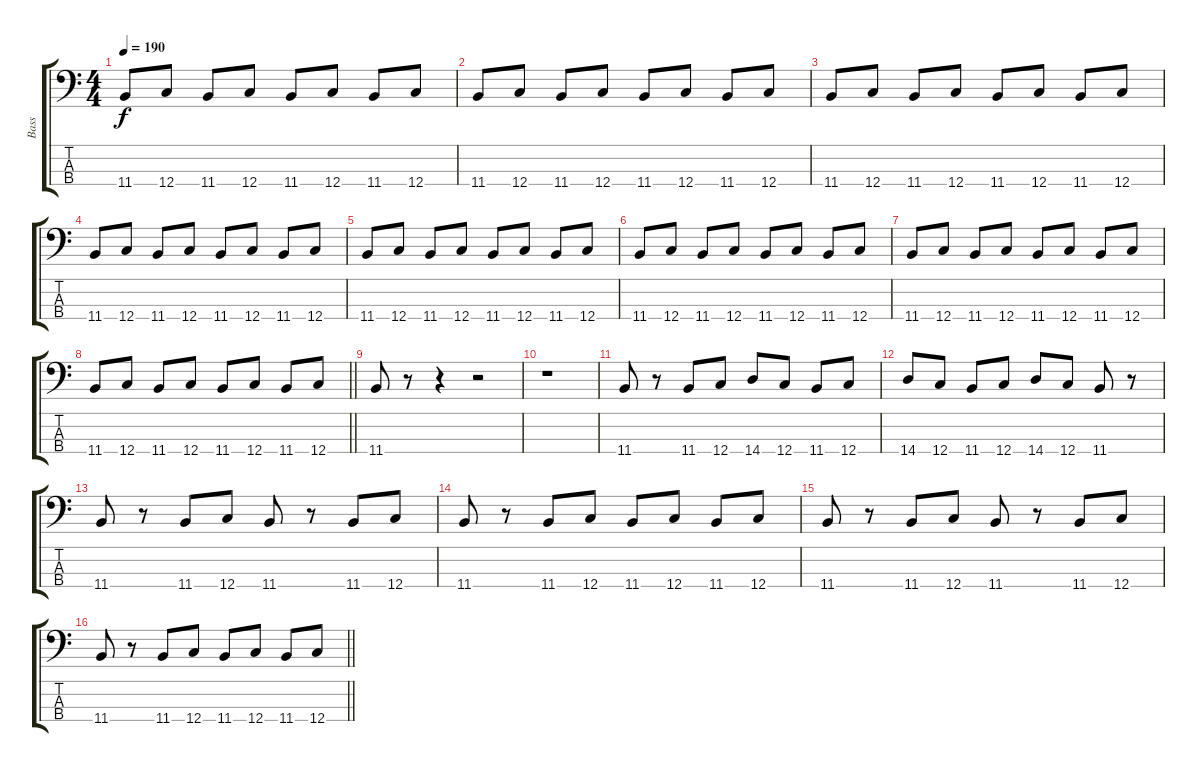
\track ("Bass" "Bass") {instrument electricbasspick}
\staff {score tabs}
\tuning (F2 C2 G1 C1) {hide}
\ts (4 4)
\tempo 190
\clef f4
\ks c
11.4.8{dy f} 12.4.8 11.4.8 12.4.8 11.4.8 12.4.8 11.4.8 12.4.8 |
11.4.8 12.4.8 11.4.8 12.4.8 11.4.8 12.4.8 11.4.8 12.4.8 |
11.4.8 12.4.8 11.4.8 12.4.8 11.4.8 12.4.8 11.4.8 12.4.8 |
11.4.8 12.4.8 11.4.8 12.4.8 11.4.8 12.4.8 11.4.8 12.4.8 |
11.4.8 12.4.8 11.4.8 12.4.8 11.4.8 12.4.8 11.4.8 12.4.8 |
11.4.8 12.4.8 11.4.8 12.4.8 11.4.8 12.4.8 11.4.8 12.4.8 |
11.4.8 12.4.8 11.4.8 12.4.8 11.4.8 12.4.8 11.4.8 12.4.8 |
\barLineRight lightlight
11.4.8 12.4.8 11.4.8 12.4.8 11.4.8 12.4.8 11.4.8 12.4.8 |
11.4.8 r.8 r.4 r.2 |
r.1 |
11.4.8 r.8 11.4.8 12.4.8 14.4.8 12.4.8 11.4.8 12.4.8 |
14.4.8 12.4.8 11.4.8 12.4.8 14.4.8 12.4.8 11.4.8 r.8 |
11.4.8 r.8 11.4.8 12.4.8 11.4.8 r.8 11.4.8 12.4.8 |
11.4.8 r.8 11.4.8 12.4.8 11.4.8 12.4.8 11.4.8 12.4.8 |
11.4.8 r.8 11.4.8 12.4.8 11.4.8 r.8 11.4.8 12.4.8 |
\barLineRight lightlight
11.4.8 r.8 11.4.8 12.4.8 11.4.8 12.4.8 11.4.8 12.4.8
